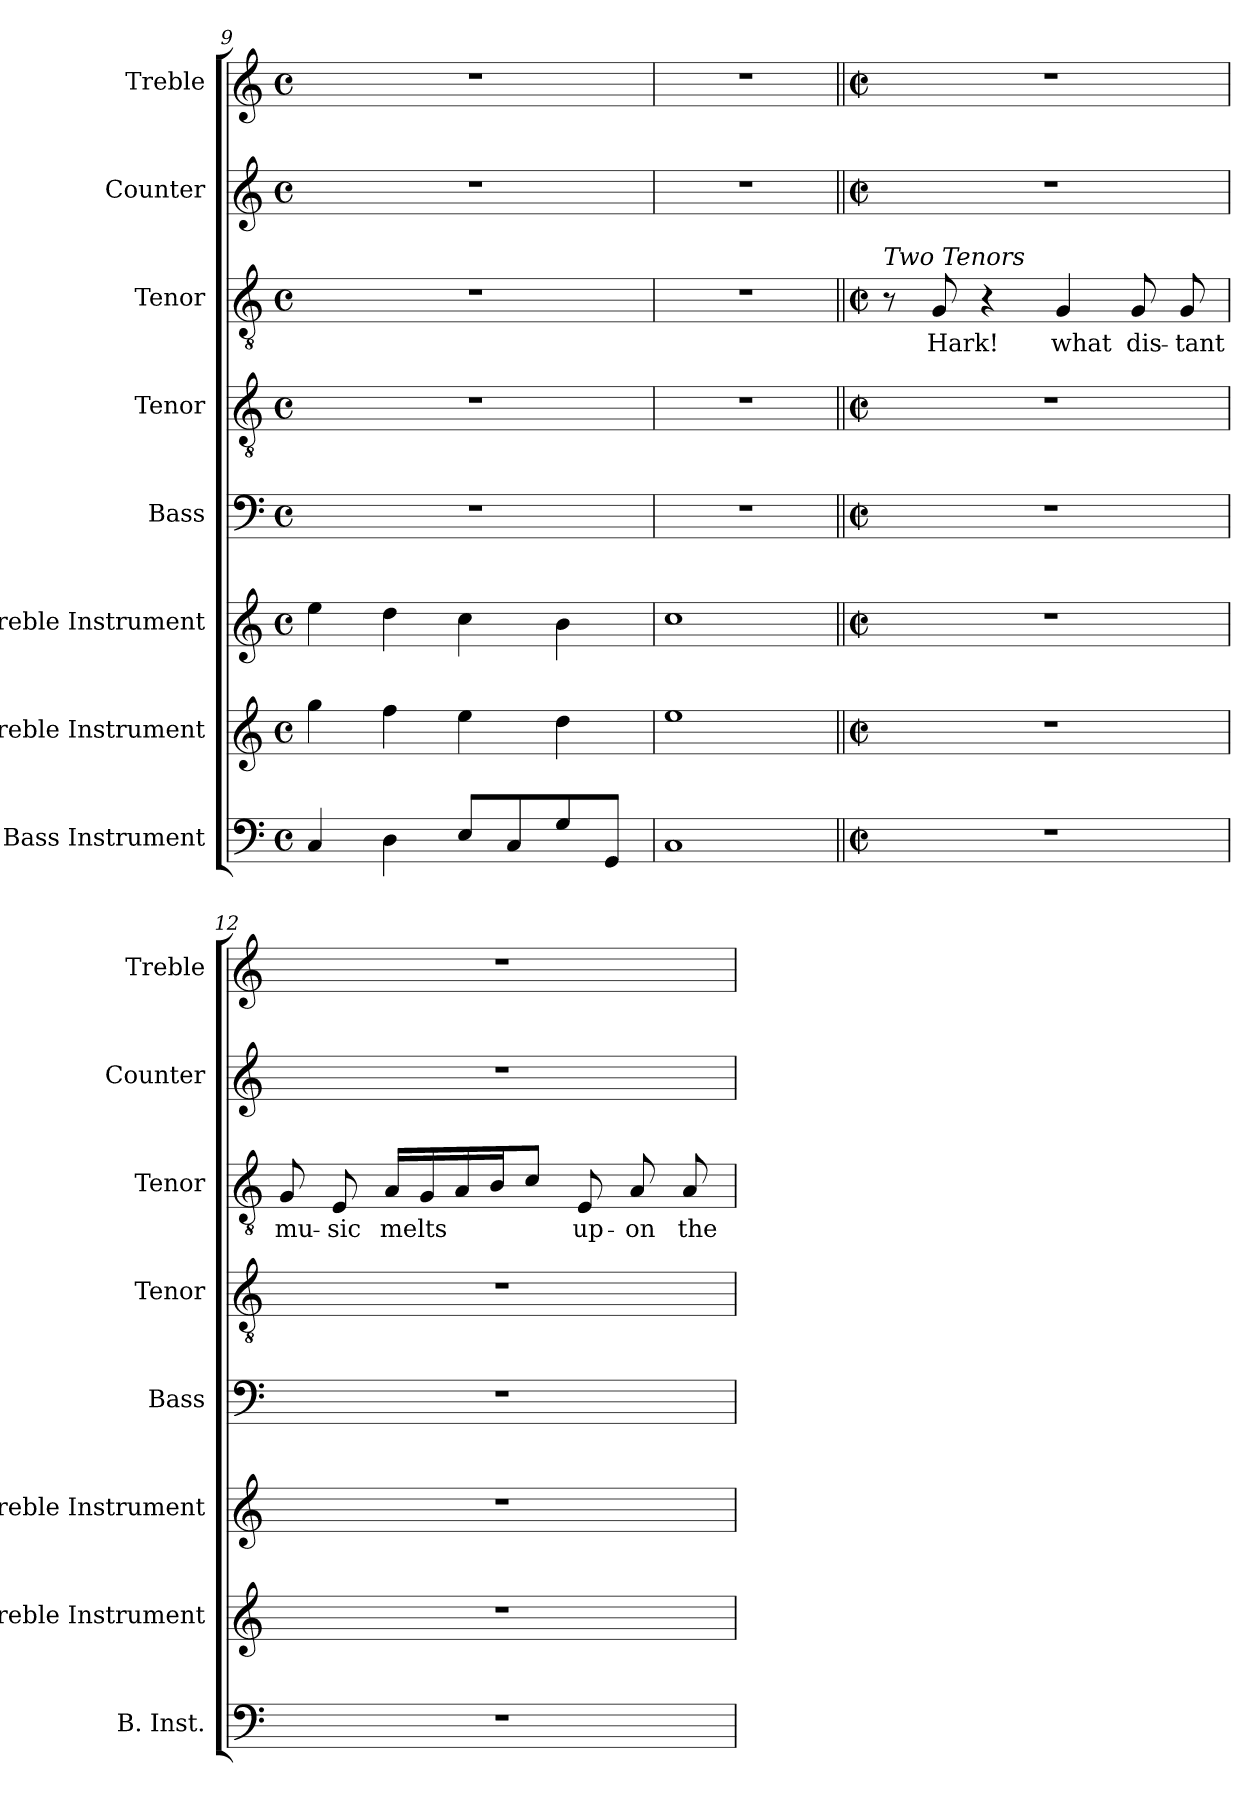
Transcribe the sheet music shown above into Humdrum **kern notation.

**kern	**kern	**kern	**kern	**kern	**kern	**text	**kern	**kern
*part8	*part7	*part6	*part5	*part4	*part3	*part3	*part2	*part1
*staff8	*staff7	*staff6	*staff5	*staff4	*staff3	*staff3	*staff2	*staff1
*I"Bass Instrument	*I"Treble Instrument	*I"Treble Instrument	*I"Bass	*I"Tenor	*I"Tenor	*	*I"Counter	*I"Treble
*I'B. Inst.	*I'Treble Instrument	*I'Treble Instrument	*I'Bass	*I'Tenor	*I'Tenor	*	*I'Counter	*I'Treble
*clefF4	*clefG2	*clefG2	*clefF4	*clefGv2	*clefGv2	*	*clefG2	*clefG2
*k[]	*k[]	*k[]	*k[]	*k[]	*k[]	*	*k[]	*k[]
*M4/4	*M4/4	*M4/4	*M4/4	*M4/4	*M4/4	*	*M4/4	*M4/4
*met(c)	*met(c)	*met(c)	*met(c)	*met(c)	*met(c)	*	*met(c)	*met(c)
=9	=9	=9	=9	=9	=9	=9	=9	=9
4C/	4gg\	4ee\	1r	1r	1r	.	1r	1r
4D\	4ff\	4dd\	.	.	.	.	.	.
8E/L	4ee\	4cc\	.	.	.	.	.	.
8C/	.	.	.	.	.	.	.	.
8G/	4dd\	4b\	.	.	.	.	.	.
8GG/J	.	.	.	.	.	.	.	.
=10	=10	=10	=10	=10	=10	=10	=10	=10
1C	1ee	1cc	1r	1r	1r	.	1r	1r
!!LO:LB:g=z
=11||	=11||	=11||	=11||	=11||	=11||	=11||	=11||	=11||
*M2/2	*M2/2	*M2/2	*M2/2	*M2/2	*M2/2	*	*M2/2	*M2/2
*met(c|)	*met(c|)	*met(c|)	*met(c|)	*met(c|)	*met(c|)	*	*met(c|)	*met(c|)
!	!	!	!	!	!LO:TX:a:i:t=Two Tenors	!	!	!
1r	1r	1r	1r	1r	8r	.	1r	1r
.	.	.	.	.	8G/	Hark!	.	.
.	.	.	.	.	4r	.	.	.
.	.	.	.	.	4G/	what	.	.
.	.	.	.	.	8G/	dis-	.	.
.	.	.	.	.	8G/	-tant	.	.
=12	=12	=12	=12	=12	=12	=12	=12	=12
1r	1r	1r	1r	1r	8G/	mu-	1r	1r
.	.	.	.	.	8E/	-sic	.	.
.	.	.	.	.	16A/LL	melts	.	.
.	.	.	.	.	16G/	.	.	.
.	.	.	.	.	16A/	.	.	.
.	.	.	.	.	16B/J	.	.	.
.	.	.	.	.	8c/J	.	.	.
.	.	.	.	.	8E/	up-	.	.
.	.	.	.	.	8A/	-on	.	.
.	.	.	.	.	8A/	the	.	.
=	=	=	=	=	=	=	=	=
*-	*-	*-	*-	*-	*-	*-	*-	*-
